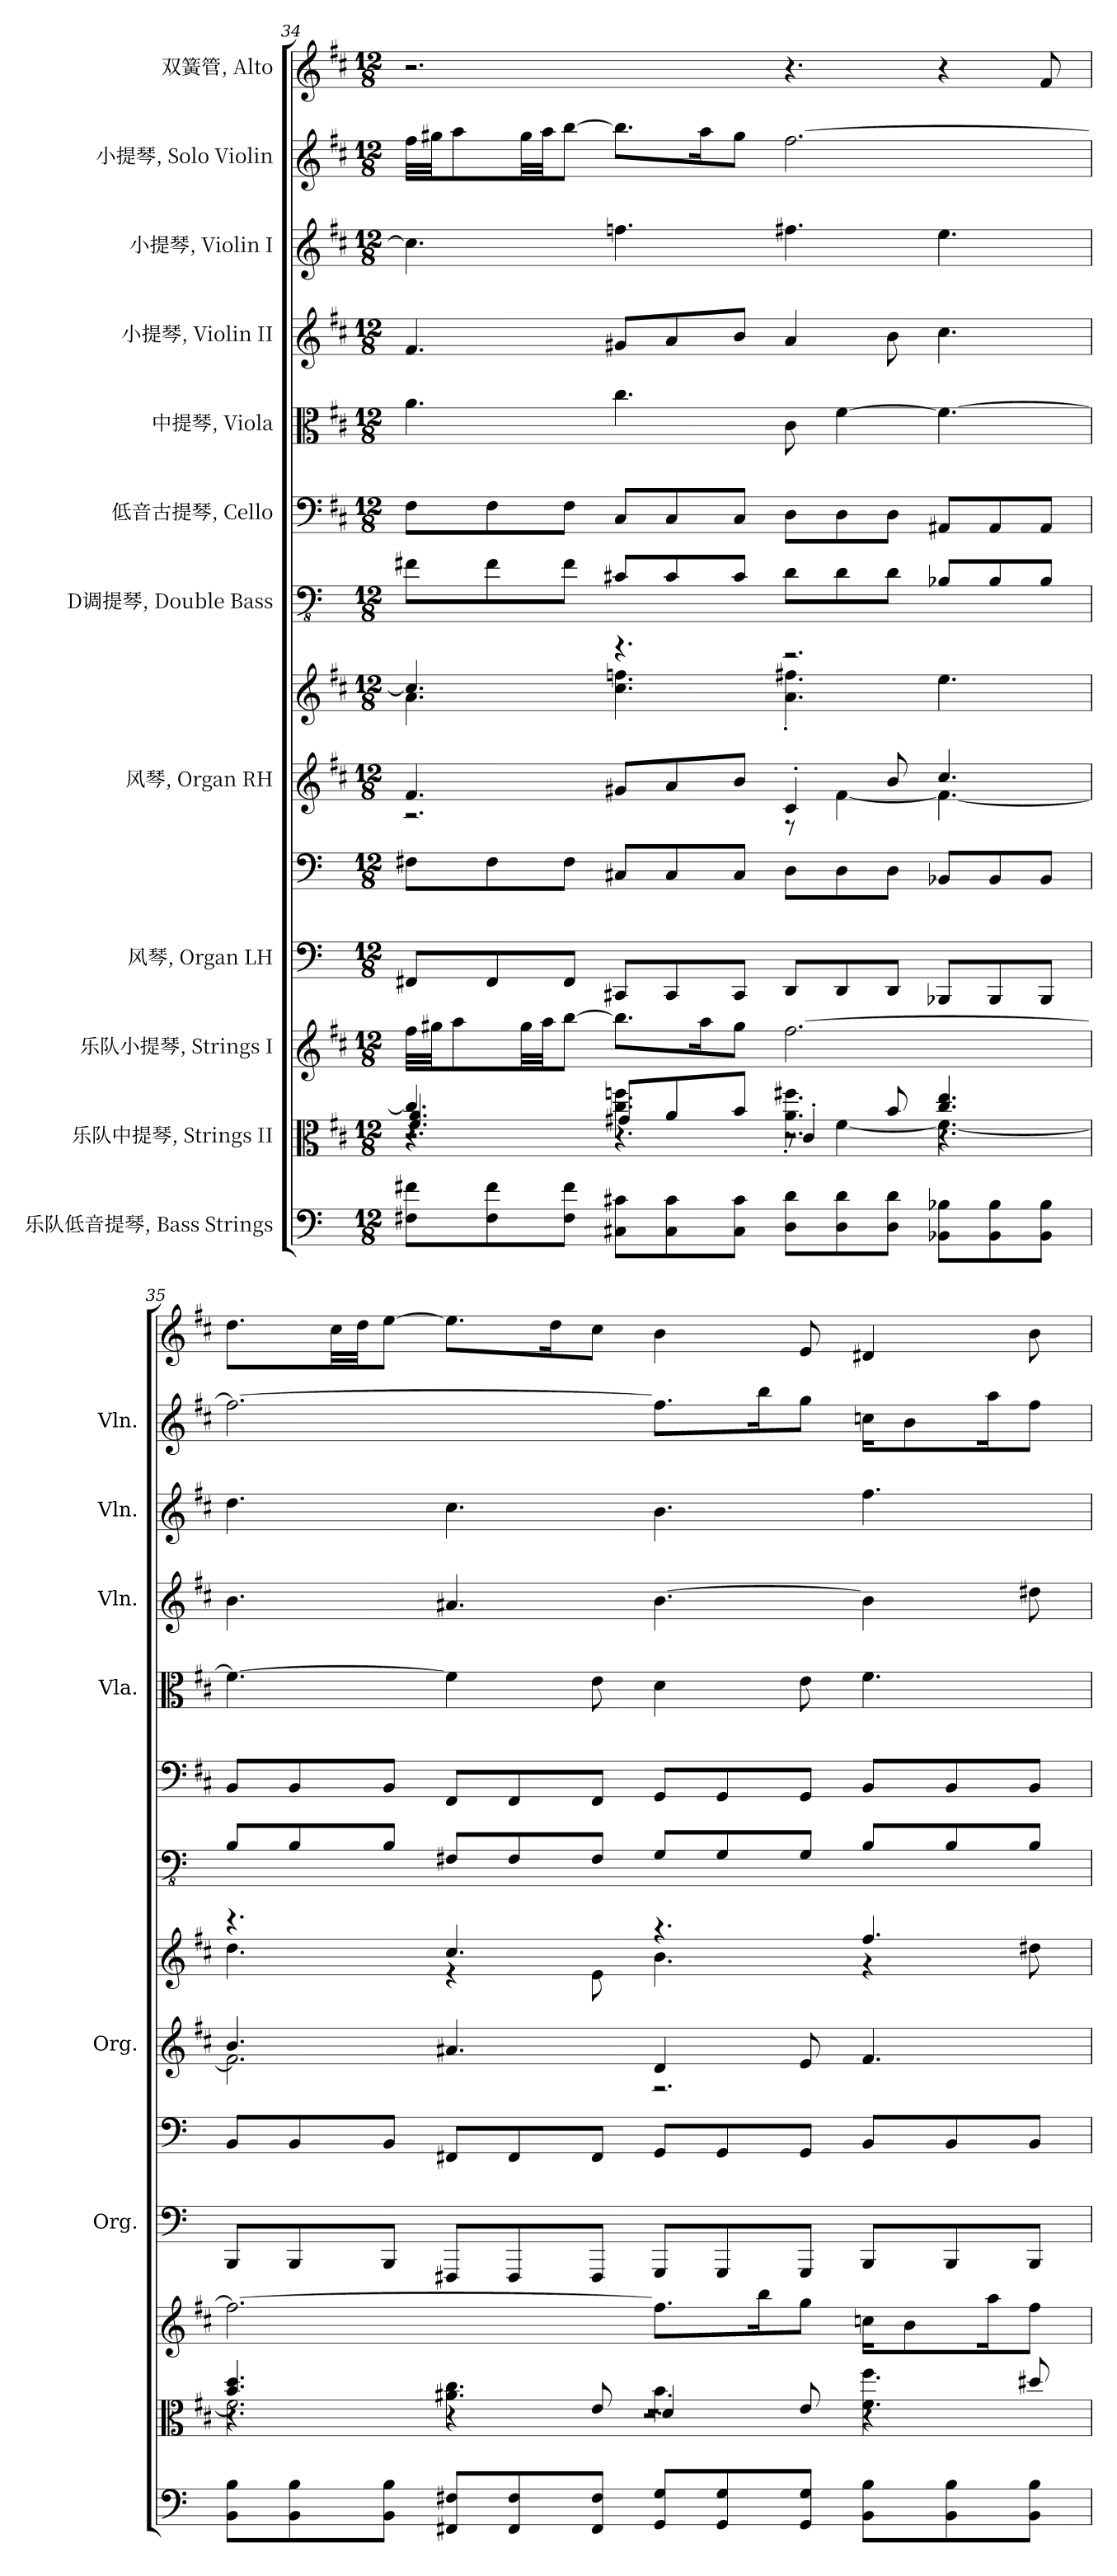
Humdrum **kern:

**kern	**kern	**kern	**kern	**kern	**kern	**kern	**kern	**kern	**kern	**kern	**kern	**kern	**kern
*part12	*part11	*part10	*part9	*part9	*part8	*part8	*part7	*part6	*part5	*part4	*part3	*part2	*part1
*staff14	*staff13	*staff12	*staff11	*staff10	*staff9	*staff8	*staff7	*staff6	*staff5	*staff4	*staff3	*staff2	*staff1
*I"乐队低音提琴, Bass Strings	*I"乐队中提琴, Strings II	*I"乐队小提琴, Strings I	*I"风琴, Organ LH	*	*I"风琴, Organ RH	*	*I"D调提琴, Double Bass	*I"低音古提琴, Cello	*I"中提琴, Viola	*I"小提琴, Violin II	*I"小提琴, Violin I	*I"小提琴, Solo Violin	*I"双簧管, Alto
*	*	*	*I'Org.	*	*I'Org.	*	*	*	*I'Vla.	*I'Vln.	*I'Vln.	*I'Vln.	*
!!LO:PB:g=z
*clefF4	*clefC3	*clefG2	*clefF4	*clefF4	*clefG2	*clefG2	*clefFv4	*clefF4	*clefC3	*clefG2	*clefG2	*clefG2	*clefG2
*ITrd7c12	*	*	*	*	*	*	*ITrd7c12	*	*	*	*	*	*
*k[]	*k[f#c#]	*k[f#c#]	*k[]	*k[]	*k[f#c#]	*k[f#c#]	*k[]	*k[f#c#]	*k[f#c#]	*k[f#c#]	*k[f#c#]	*k[f#c#]	*k[f#c#]
*M12/8	*M12/8	*M12/8	*M12/8	*M12/8	*M12/8	*M12/8	*M12/8	*M12/8	*M12/8	*M12/8	*M12/8	*M12/8	*M12/8
=34	=34	=34	=34	=34	=34	=34	=34	=34	=34	=34	=34	=34	=34
*	*^	*	*	*	*^	*^	*	*	*	*	*	*	*
*	*	*^	*	*	*	*	*	*	*	*	*	*	*	*	*	*
*	*	*	*^	*	*	*	*	*	*	*	*	*	*	*	*	*	*
8FF#X\ 8F#X\L	4.cc#/]	4.r	4.f#/ 4.a/	2.r	32ff#\LLL	8FF#X/L	8F#X\L	4.f#/	2.r	4.cc#/]	4.a\	8FF#X\L	8F#\L	4.a\	4.f#/	4.cc#\]	32ff#\LLL	2.r
.	.	.	.	.	32gg#X\JJ	.	.	.	.	.	.	.	.	.	.	.	32gg#X\JJ	.
.	.	.	.	.	8aa\	.	.	.	.	.	.	.	.	.	.	.	8aa\	.
8FF#\ 8F#\	.	.	.	.	.	8FF#/	8F#\	.	.	.	.	8FF#\	8F#\	.	.	.	.	.
.	.	.	.	.	32gg#\LL	.	.	.	.	.	.	.	.	.	.	.	32gg#\LL	.
.	.	.	.	.	32aa\JJ	.	.	.	.	.	.	.	.	.	.	.	32aa\JJ	.
8FF#\ 8F#\J	.	.	.	.	[8bb\J	8FF#/J	8F#\J	.	.	.	.	8FF#\J	8F#\J	.	.	.	[8bb\J	.
8CC#X\ 8C#X\L	4.r	4.cc#\ 4.ffn\	8g#X/L	.	8.bb\L]	8CC#X/L	8C#X/L	8g#X/L	.	4.r	4.cc#\ 4.ffn\	8CC#X/L	8C#/L	4.cc#\	8g#X/L	4.ffn\	8.bb\L]	.
8CC#\ 8C#\	.	.	8a/	.	.	8CC#/	8C#/	8a/	.	.	.	8CC#/	8C#/	.	8a/	.	.	.
.	.	.	.	.	16aa\K	.	.	.	.	.	.	.	.	.	.	.	16aa\K	.
8CC#\ 8C#\J	.	.	8b/J	.	8gg#\J	8CC#/J	8C#/J	8b/J	.	.	.	8CC#/J	8C#/J	.	8b/J	.	8gg#\J	.
8DD\ 8D\L	2.r	4.a\' 4.ff#X\'	4c#'/	8r	[2.ff#\	8DD/L	8D\L	4c#'/	8r	2.r	4.a\' 4.ff#X\'	8DD\L	8D\L	8c#\	4a/	4.ff#X\	[2.ff#\	4.r
8DD\ 8D\	.	.	.	[4f#\	.	8DD/	8D\	.	[4f#\	.	.	8DD\	8D\	[4f#\	.	.	.	.
8DD\ 8D\J	.	.	8b/	.	.	8DD/J	8D\J	8b/	.	.	.	8DD\J	8D\J	.	8b\	.	.	.
8BBB-X\ 8BB-X\L	.	4.r	4.cc#/ 4.ee/	4.f#\_	.	8BBB-X/L	8BB-X/L	4.cc#/	4.f#\_	.	4.ee\	8BBB-X/L	8AA#X/L	4.f#\_	4.cc#\	4.ee\	.	4r
8BBB-\ 8BB-\	.	.	.	.	.	8BBB-/	8BB-/	.	.	.	.	8BBB-/	8AA#/	.	.	.	.	.
8BBB-\ 8BB-\J	.	.	.	.	.	8BBB-/J	8BB-/J	.	.	.	.	8BBB-/J	8AA#/J	.	.	.	.	8f#/
!!LO:PB:g=z
=35	=35	=35	=35	=35	=35	=35	=35	=35	=35	=35	=35	=35	=35	=35	=35	=35	=35	=35
8BBB\ 8BB\L	1.r	4.r	4.b/ 4.dd/	2.f#\]	2.ff#\_	8BBB/L	8BB/L	4.b/	2.f#\]	4.r	4.dd\	8BBB/L	8BB/L	4.f#\_	4.b\	4.dd\	2.ff#\_	8.dd\L
8BBB\ 8BB\	.	.	.	.	.	8BBB/	8BB/	.	.	.	.	8BBB/	8BB/	.	.	.	.	.
.	.	.	.	.	.	.	.	.	.	.	.	.	.	.	.	.	.	32cc#\LL
.	.	.	.	.	.	.	.	.	.	.	.	.	.	.	.	.	.	32dd\JJ
8BBB\ 8BB\J	.	.	.	.	.	8BBB/J	8BB/J	.	.	.	.	8BBB/J	8BB/J	.	.	.	.	[8ee\J
8FFF#X/ 8FF#X/L	.	4.a#X\ 4.cc#\	4r	.	.	8FFF#X/L	8FF#X/L	4.a#X/	.	4.cc#/	4r	8FFF#X/L	8FF#/L	4f#\]	4.a#X/	4.cc#\	.	8.ee\L]
8FFF#/ 8FF#/	.	.	.	.	.	8FFF#/	8FF#/	.	.	.	.	8FFF#/	8FF#/	.	.	.	.	.
.	.	.	.	.	.	.	.	.	.	.	.	.	.	.	.	.	.	16dd\K
8FFF#/ 8FF#/J	.	.	8e/	.	.	8FFF#/J	8FF#/J	.	.	.	8e\	8FFF#/J	8FF#/J	8e\	.	.	.	8cc#\J
8GGG/ 8GG/L	.	4.b\	4d/	2.r	8.ff#\L]	8GGG/L	8GG/L	4d/	2.r	4.r	4.b\	8GGG/L	8GG/L	4d\	[4.b\	4.b\	8.ff#\L]	4b\
8GGG/ 8GG/	.	.	.	.	.	8GGG/	8GG/	.	.	.	.	8GGG/	8GG/	.	.	.	.	.
.	.	.	.	.	16bb\K	.	.	.	.	.	.	.	.	.	.	.	16bb\K	.
8GGG/ 8GG/J	.	.	8e/	.	8gg\J	8GGG/J	8GG/J	8e/	.	.	.	8GGG/J	8GG/J	8e\	.	.	8gg\J	8e/
8BBB\ 8BB\L	.	4.f#\ 4.ff#\	4r	.	16ccn\KL	8BBB/L	8BB/L	4.f#/	.	4.ff#/	4r	8BBB/L	8BB/L	4.f#\	4b\]	4.ff#\	16ccn\KL	4d#X/
.	.	.	.	.	8b\	.	.	.	.	.	.	.	.	.	.	.	8b\	.
8BBB\ 8BB\	.	.	.	.	.	8BBB/	8BB/	.	.	.	.	8BBB/	8BB/	.	.	.	.	.
.	.	.	.	.	16aa\K	.	.	.	.	.	.	.	.	.	.	.	16aa\K	.
8BBB\ 8BB\J	.	.	8dd#X/	.	8ff#\J	8BBB/J	8BB/J	.	.	.	8dd#X\	8BBB/J	8BB/J	.	8dd#X\	.	8ff#\J	8b\
*	*	*	*	*	*	*	*	*v	*v	*	*	*	*	*	*	*	*	*
*	*v	*v	*v	*v	*	*	*	*	*v	*v	*	*	*	*	*	*	*
=	=	=	=	=	=	=	=	=	=	=	=	=	=
*-	*-	*-	*-	*-	*-	*-	*-	*-	*-	*-	*-	*-	*-
